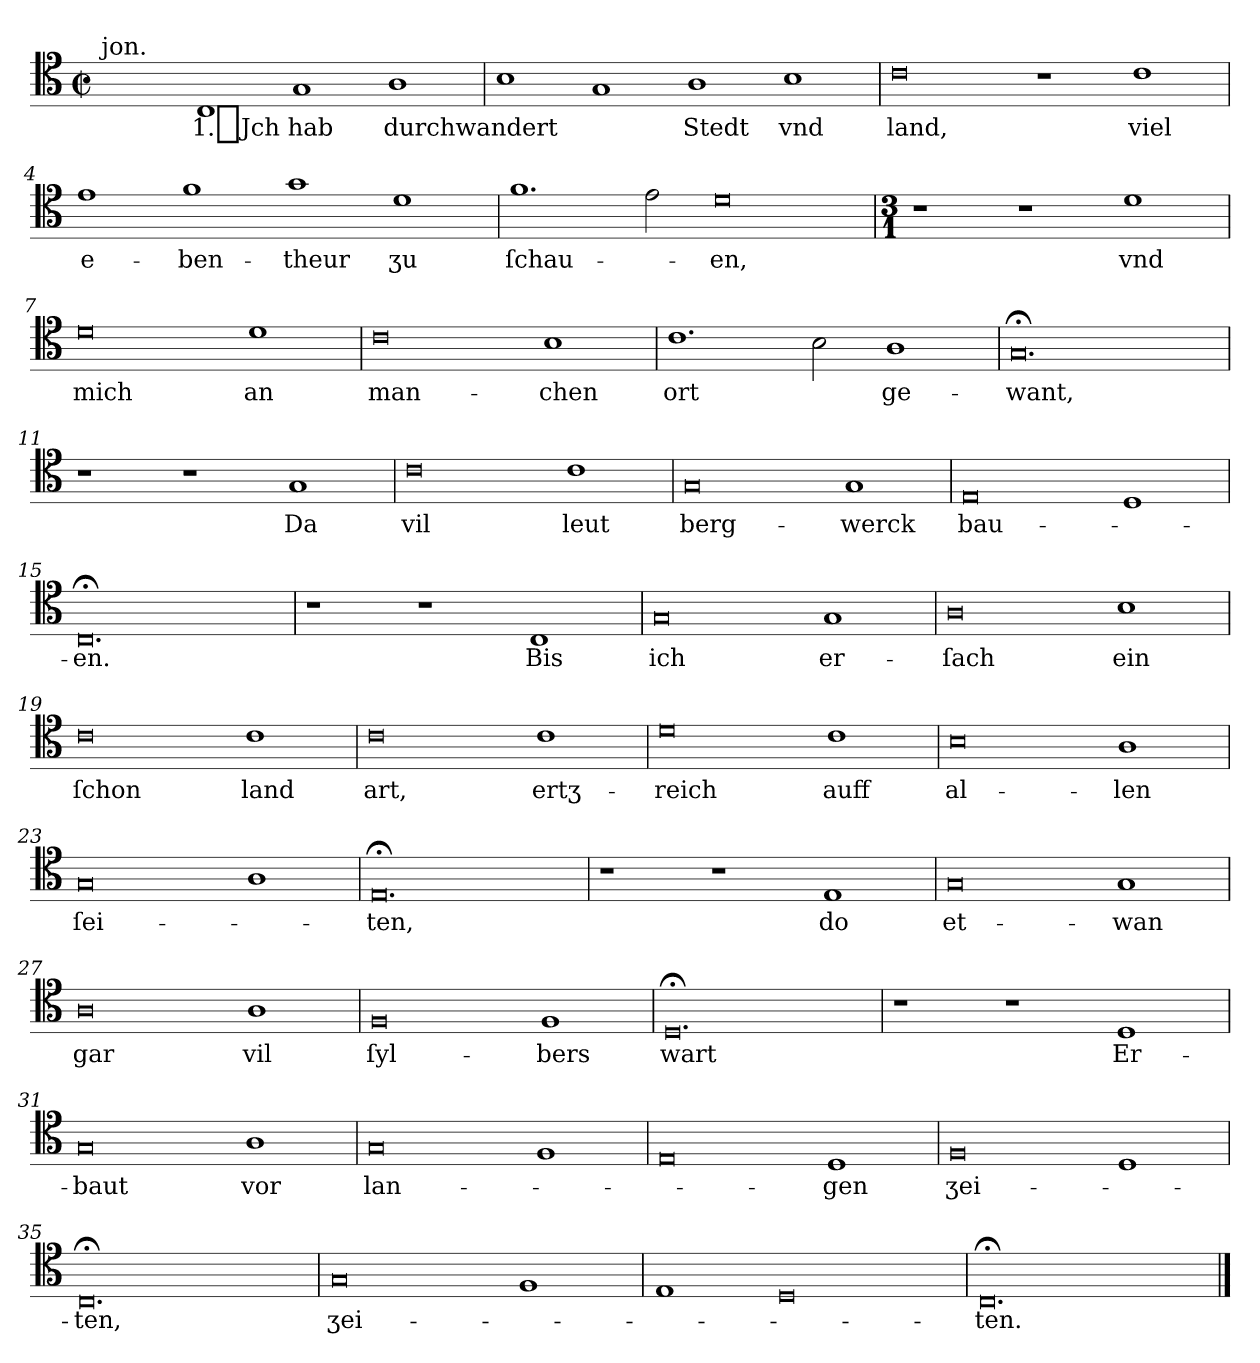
**kern	**text
*part1	*part1
*staff1	*staff1
*clefC4	*
*k[]	*
*C:ion	*
*M4/1	*
*met(c|)	*
=1	=1
!LO:TX:a:t=jon.	!
1ryy	.
1C	1._Jch
1G	hab
1A	durchwandert
=2	=2
1B	.
1G	.
1A	Stedt
1B	vnd
=3	=3
0c	land,
1r	.
1c	viel
=4	=4
1e	e-
1f	-ben-
1g	-theur
1d	ʒu
=5	=5
1.f	ſchau-
2e	.
0d	-en,
=6	=6
*M3/1	*
1r	.
1r	.
1d	vnd
=7	=7
0d	mich
1d	an
=8	=8
0c	man-
1B	-chen
=9	=9
1.c	ort
2B	.
1A	ge-
=10	=10
0.G;<	-want,
=11	=11
1r	.
1r	.
1G	Da
=12	=12
0c	vil
1c	leut
=13	=13
0G	berg-
1G	-werck
=14	=14
0E	bau-
1D	.
=15	=15
0.C;<	-en.
=16	=16
1r	.
1r	.
1C	Bis
=17	=17
0G	ich
1G	er-
=18	=18
0A	-ſach
1B	ein
=19	=19
0c	ſchon
1c	land
=20	=20
0c	art,
1c	ertʒ-
=21	=21
0d	-reich
1c	auff
=22	=22
0B	al-
1A	-len
=23	=23
0G	ſei-
1A	.
=24	=24
0.E;<	-ten,
=25	=25
1r	.
1r	.
1E	do
=26	=26
0G	et-
1G	-wan
=27	=27
0A	gar
1A	vil
=28	=28
0F	ſyl-
1F	-bers
=29	=29
0.D;<	wart
=30	=30
1r	.
1r	.
1D	Er-
=31	=31
0G	-baut
1A	vor
=32	=32
0G	lan-
1F	.
=33	=33
0E	.
1D	-gen
=34	=34
0F	ʒei-
1D	.
=35	=35
0.C;<	-ten,
=36	=36
0G	ʒei-
1F	.
=37	=37
1E	.
0D	.
=38	=38
0.C;</	-ten.
==	==
*-	*-
